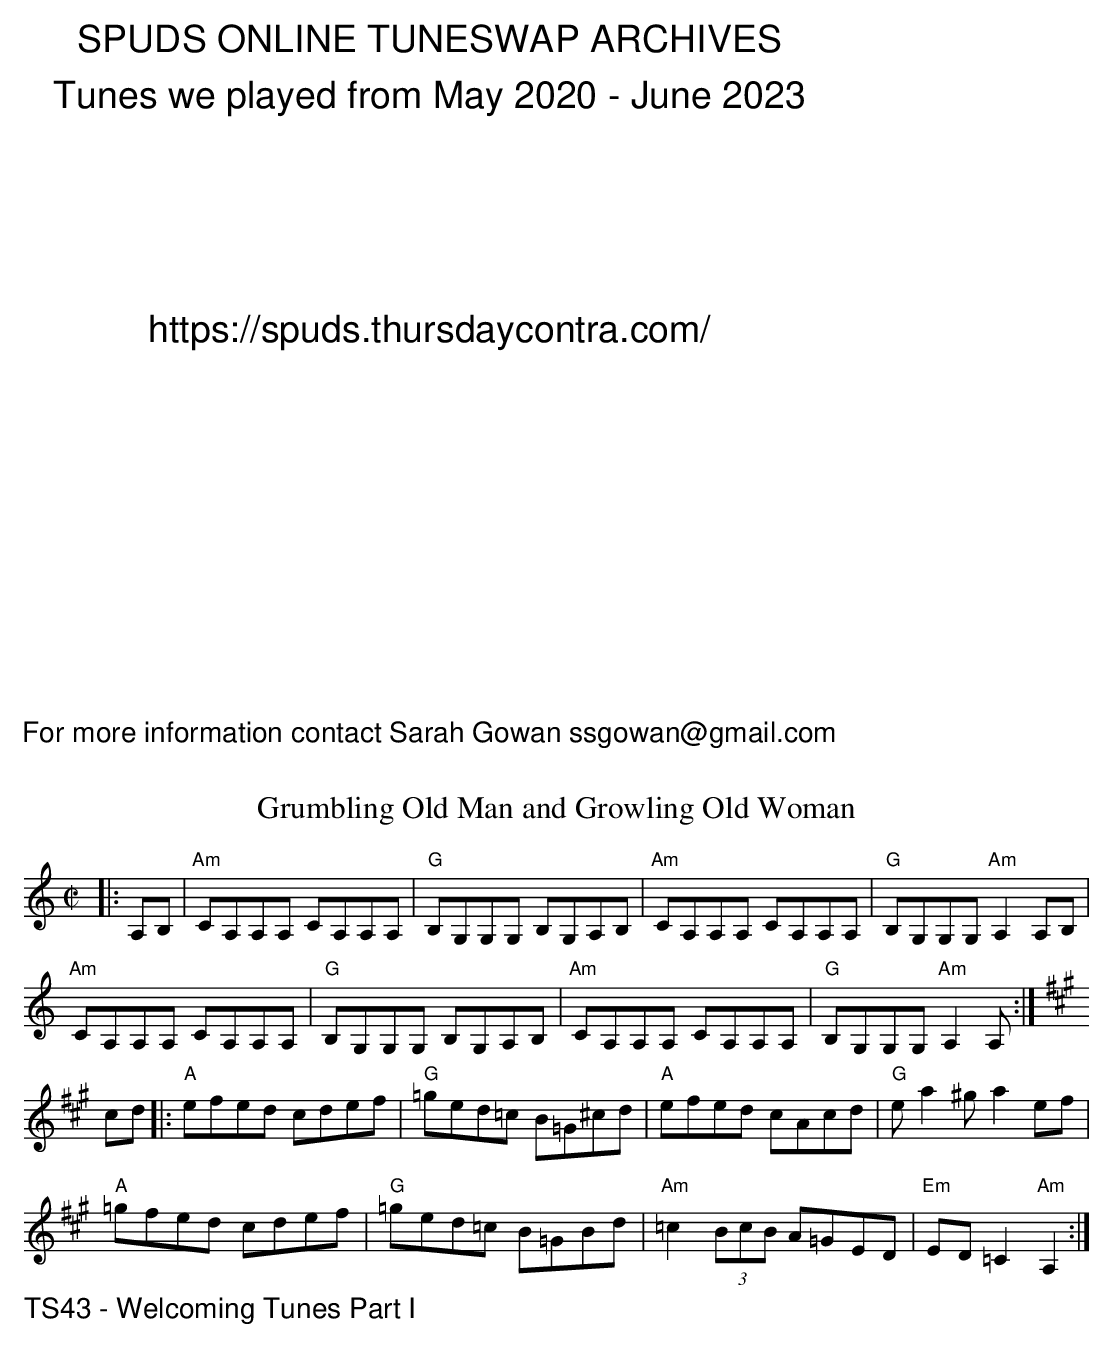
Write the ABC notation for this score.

X:1
T:Grumbling Old Man and Growling Old Woman
M:C|
K:Am
|:A,B,|"Am"CA,A,A, CA,A,A,|"G"B,G,G,G, B,G,A,B,|\
"Am"CA,A,A, CA,A,A,|"G"B,G,G,G, "Am"A,2A,B,|
"Am"CA,A,A, CA,A,A,|"G"B,G,G,G, B,G,A,B,|\
"Am"CA,A,A, CA,A,A,|"G"B,G,G,G, "Am"A,2A,:|
K:A
cd|:"A"efed cdef|"G"=ged=c B=G^cd|"A"efed cAcd|"G"ea2^ga2ef|
"A"=gfed cdef|"G"=ged=c B=GBd|"Am"=c2 (3BcB A=GED|"Em"ED =C2"Am"A,2:|
